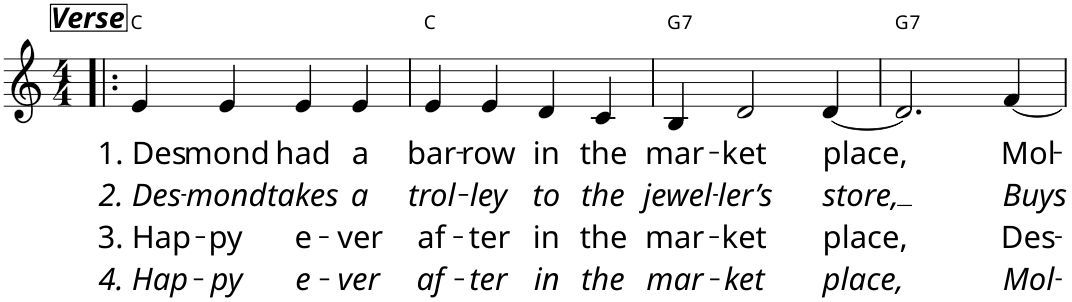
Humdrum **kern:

**kern	**text	**text	**text	**text	**harte
*part1	*part1	*part1	*part1	*part1	*part1
*staff1	*staff1	*staff1	*staff1	*staff1	*
*I"Voice	*	*	*	*	*
*I'Vo.	*	*	*	*	*
*clefG2	*	*	*	*	*
*k[]	*	*	*	*	*
*M4/4	*	*	*	*	*
=1!|:	=1!|:	=1!|:	=1!|:	=1!|:	=1!|:
!LO:TX:a:Bi:t=Verse	!	!	!	!	!
!	!LO:LY:b	!LO:LY:b	!LO:LY:b	!LO:LY:b	!
4e/	1. Des	2. Des-	3. Hap-	4. Hap-	C:maj
!	!LO:LY:b	!LO:LY:b	!LO:LY:b	!LO:LY:b	!
4e/	mond	-mond	-py	-py	.
!	!LO:LY:b	!LO:LY:b	!LO:LY:b	!LO:LY:b	!
4e/	had	takes	e-	e-	.
!	!LO:LY:b	!LO:LY:b	!LO:LY:b	!LO:LY:b	!
4e/	a	a	-ver	-ver	.
=2	=2	=2	=2	=2	=2
!	!LO:LY:b	!LO:LY:b	!LO:LY:b	!LO:LY:b	!
4e/	bar-	trol-	af-	af-	C:maj
!	!LO:LY:b	!LO:LY:b	!LO:LY:b	!LO:LY:b	!
4e/	-row	-ley	-ter	-ter	.
!	!LO:LY:b	!LO:LY:b	!LO:LY:b	!LO:LY:b	!
4d/	in	to	in	in	.
!	!LO:LY:b	!LO:LY:b	!LO:LY:b	!LO:LY:b	!
4c/	the	the	the	the	.
=3	=3	=3	=3	=3	=3
!	!LO:LY:b	!LO:LY:b	!LO:LY:b	!LO:LY:b	!LO:H:kt=7
4B/	mar-	jewel-	mar-	mar-	G:7
!	!LO:LY:b	!LO:LY:b	!LO:LY:b	!LO:LY:b	!
2d/	-ket	-ler’s	-ket	-ket	.
!	!LO:LY:b	!LO:LY:b	!LO:LY:b	!LO:LY:b	!
[4d/	-place,	store,	place,	place,	.
=4	=4	=4	=4	=4	=4
!	!	!	!	!	!LO:H:kt=7
2.d/]	.	.	.	.	G:7
!	!LO:LY:b	!LO:LY:b	!LO:LY:b	!LO:LY:b	!
[4f/	Mol-	Buys	Des-	Mol-	.
=	=	=	=	=	=
*-	*-	*-	*-	*-	*-
